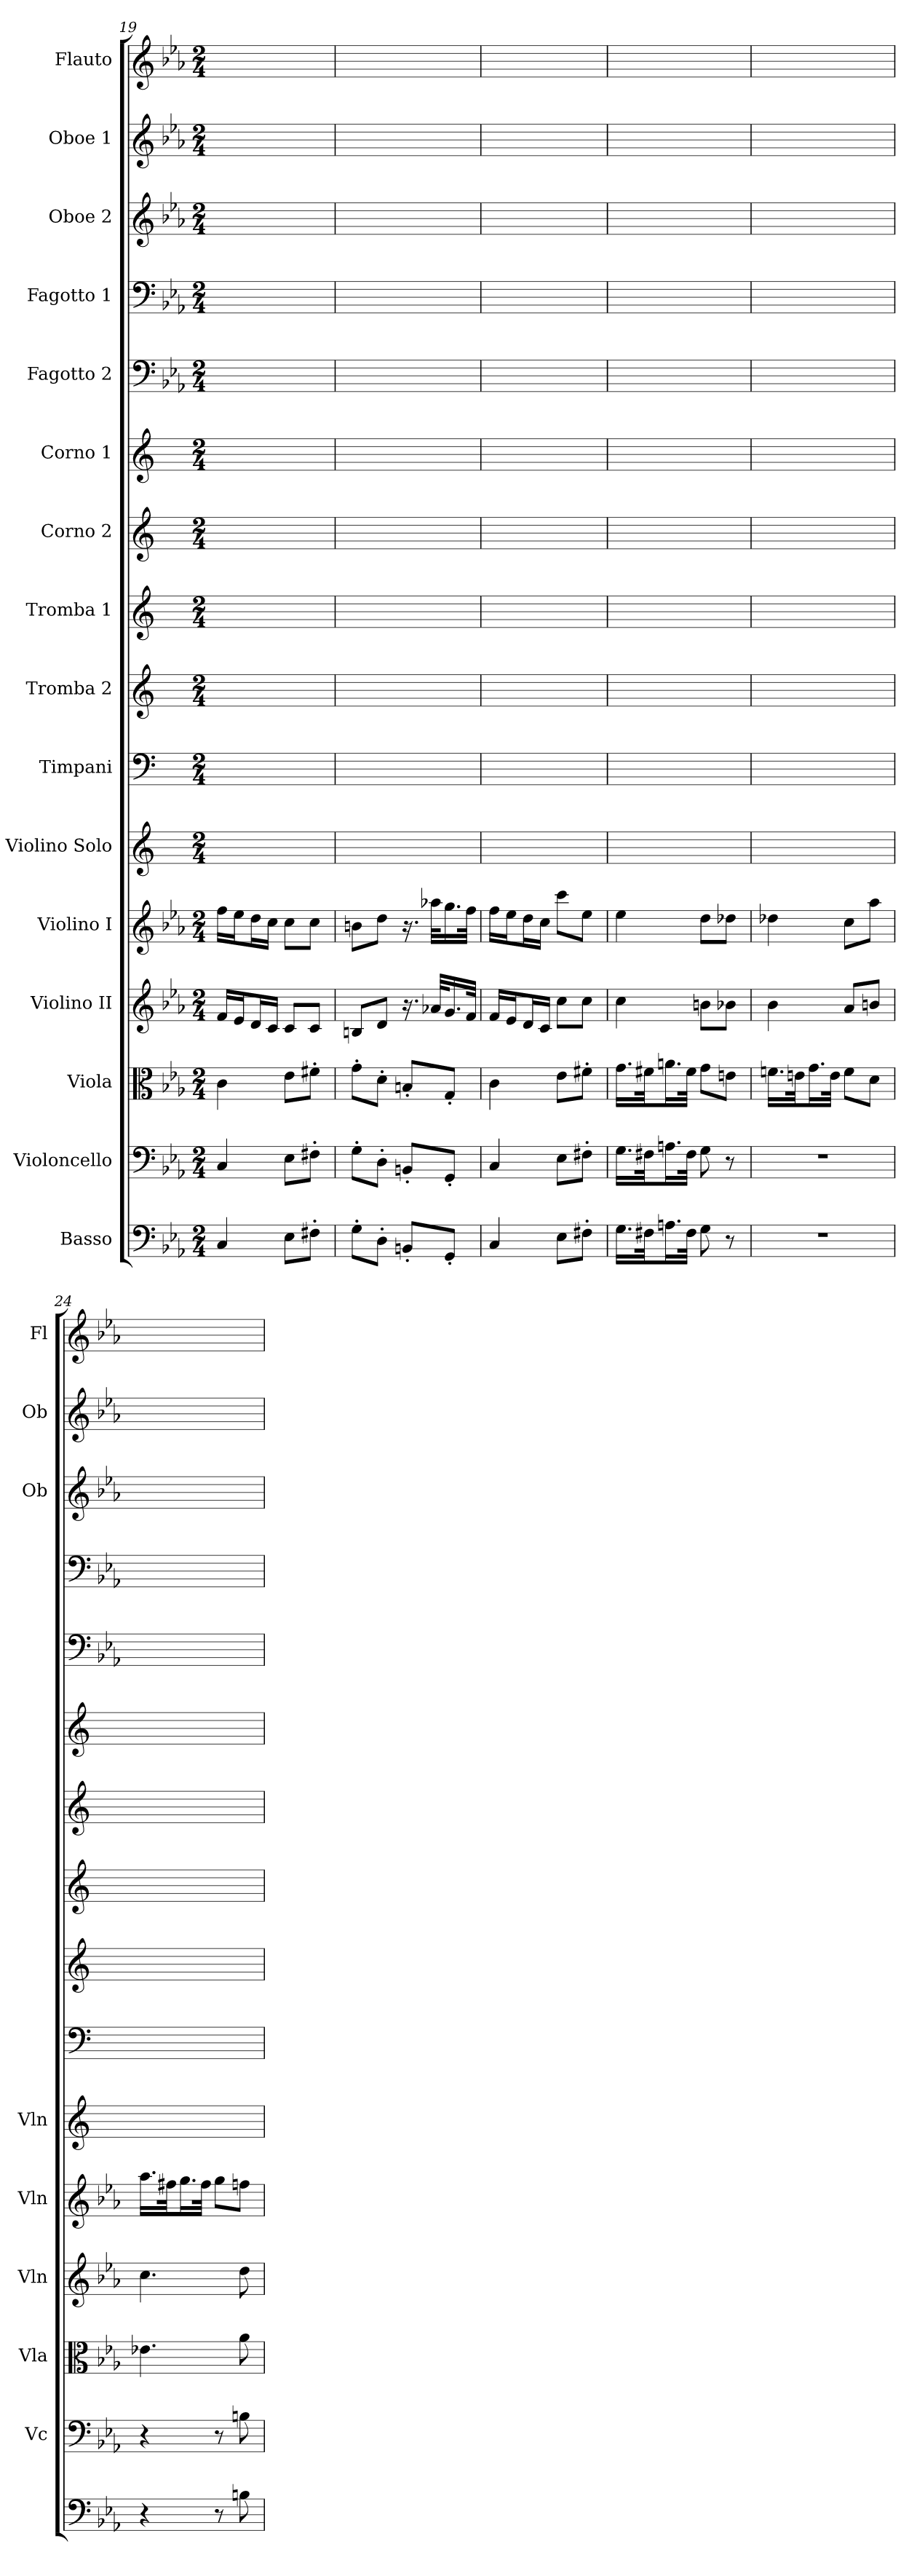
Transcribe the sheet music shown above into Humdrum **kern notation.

**kern	**kern	**kern	**kern	**kern	**kern	**kern	**kern	**kern	**kern	**kern	**kern	**kern	**kern	**kern	**kern
*part16	*part15	*part14	*part13	*part12	*part11	*part10	*part9	*part8	*part7	*part6	*part5	*part4	*part3	*part2	*part1
*staff16	*staff15	*staff14	*staff13	*staff12	*staff11	*staff10	*staff9	*staff8	*staff7	*staff6	*staff5	*staff4	*staff3	*staff2	*staff1
*I"Basso	*I"Violoncello	*I"Viola	*I"Violino II	*I"Violino I	*I"Violino Solo	*I"Timpani	*I"Tromba 2	*I"Tromba 1	*I"Corno 2	*I"Corno 1	*I"Fagotto 2	*I"Fagotto 1	*I"Oboe 2	*I"Oboe 1	*I"Flauto
*	*I'Vc	*I'Vla	*I'Vln	*I'Vln	*I'Vln	*	*	*	*	*	*	*	*I'Ob	*I'Ob	*I'Fl
*clefF4	*clefF4	*clefC3	*clefG2	*clefG2	*clefG2	*clefF4	*clefG2	*clefG2	*clefG2	*clefG2	*clefF4	*clefF4	*clefG2	*clefG2	*clefG2
*ITrd7c12	*	*	*	*	*	*	*ITrd1c2	*ITrd1c2	*ITrd7c12	*ITrd7c12	*	*	*	*	*
*k[b-e-a-]	*k[b-e-a-]	*k[b-e-a-]	*k[b-e-a-]	*k[b-e-a-]	*	*	*	*	*	*	*k[b-e-a-]	*k[b-e-a-]	*k[b-e-a-]	*k[b-e-a-]	*k[b-e-a-]
*M2/4	*M2/4	*M2/4	*M2/4	*M2/4	*M2/4	*M2/4	*M2/4	*M2/4	*M2/4	*M2/4	*M2/4	*M2/4	*M2/4	*M2/4	*M2/4
=19	=19	=19	=19	=19	=19	=19	=19	=19	=19	=19	=19	=19	=19	=19	=19
4CC	4C	4c	16f/LL	16ff\LL	2ryy	2ryy	2ryy	2ryy	2ryy	2ryy	2ryy	2ryy	2ryy	2ryy	2ryy
.	.	.	16e-/J	16ee-\J	.	.	.	.	.	.	.	.	.	.	.
.	.	.	16d/L	16dd\L	.	.	.	.	.	.	.	.	.	.	.
.	.	.	16c/JJ	16cc\JJ	.	.	.	.	.	.	.	.	.	.	.
8EE-\L	8E-\L	8e-\L	8c/L	8cc\L	.	.	.	.	.	.	.	.	.	.	.
8FF#X'\J	8F#X'\J	8f#X'\J	8c/J	8cc\J	.	.	.	.	.	.	.	.	.	.	.
=20	=20	=20	=20	=20	=20	=20	=20	=20	=20	=20	=20	=20	=20	=20	=20
8GG'\L	8G'\L	8g'\L	8Bn/L	8bn\L	2ryy	2ryy	2ryy	2ryy	2ryy	2ryy	2ryy	2ryy	2ryy	2ryy	2ryy
8DD'\J	8D'\J	8d'\J	8d/J	8dd\J	.	.	.	.	.	.	.	.	.	.	.
8BBBn'/L	8BBn'/L	8Bn'/L	16.r	16.r	.	.	.	.	.	.	.	.	.	.	.
.	.	.	32a-X/KLL	32aa-X\KLL	.	.	.	.	.	.	.	.	.	.	.
8GGG'/J	8GG'/J	8G'/J	16.g/	16.gg\	.	.	.	.	.	.	.	.	.	.	.
.	.	.	32f/JJk	32ff\JJk	.	.	.	.	.	.	.	.	.	.	.
=21	=21	=21	=21	=21	=21	=21	=21	=21	=21	=21	=21	=21	=21	=21	=21
4CC	4C	4c	16f/LL	16ff\LL	2ryy	2ryy	2ryy	2ryy	2ryy	2ryy	2ryy	2ryy	2ryy	2ryy	2ryy
.	.	.	16e-/J	16ee-\J	.	.	.	.	.	.	.	.	.	.	.
.	.	.	16d/L	16dd\L	.	.	.	.	.	.	.	.	.	.	.
.	.	.	16c/JJ	16cc\JJ	.	.	.	.	.	.	.	.	.	.	.
8EE-\L	8E-\L	8e-\L	8cc\L	8ccc\L	.	.	.	.	.	.	.	.	.	.	.
8FF#X'\J	8F#X'\J	8f#X'\J	8cc\J	8ee-\J	.	.	.	.	.	.	.	.	.	.	.
=22	=22	=22	=22	=22	=22	=22	=22	=22	=22	=22	=22	=22	=22	=22	=22
16.GG\LL	16.G\LL	16.g\LL	4cc	4ee-	2ryy	2ryy	2ryy	2ryy	2ryy	2ryy	2ryy	2ryy	2ryy	2ryy	2ryy
32FF#X\Jk	32F#X\Jk	32f#X\Jk	.	.	.	.	.	.	.	.	.	.	.	.	.
16.AAn\L	16.An\L	16.an\L	.	.	.	.	.	.	.	.	.	.	.	.	.
32FF#\JJk	32F#\JJk	32f#\JJk	.	.	.	.	.	.	.	.	.	.	.	.	.
8GG	8G	8g\L	8bn\L	8dd\L	.	.	.	.	.	.	.	.	.	.	.
8r	8r	8en\J	8b-X\J	8dd-X\J	.	.	.	.	.	.	.	.	.	.	.
=23	=23	=23	=23	=23	=23	=23	=23	=23	=23	=23	=23	=23	=23	=23	=23
2r	2r	16.fn\LL	4b-	4dd-X	2ryy	2ryy	2ryy	2ryy	2ryy	2ryy	2ryy	2ryy	2ryy	2ryy	2ryy
.	.	32en\Jk	.	.	.	.	.	.	.	.	.	.	.	.	.
.	.	16.g\L	.	.	.	.	.	.	.	.	.	.	.	.	.
.	.	32e\JJk	.	.	.	.	.	.	.	.	.	.	.	.	.
.	.	8f\L	8a-/L	8cc\L	.	.	.	.	.	.	.	.	.	.	.
.	.	8d\J	8bn/J	8aa-\J	.	.	.	.	.	.	.	.	.	.	.
=24	=24	=24	=24	=24	=24	=24	=24	=24	=24	=24	=24	=24	=24	=24	=24
4r	4r	4.e-X	4.cc	16.aa-\LL	2ryy	2ryy	2ryy	2ryy	2ryy	2ryy	2ryy	2ryy	2ryy	2ryy	2ryy
.	.	.	.	32ff#X\Jk	.	.	.	.	.	.	.	.	.	.	.
.	.	.	.	16.gg\L	.	.	.	.	.	.	.	.	.	.	.
.	.	.	.	32ff#\JJk	.	.	.	.	.	.	.	.	.	.	.
8r	8r	.	.	8gg\L	.	.	.	.	.	.	.	.	.	.	.
8BBn	8Bn	8a-	8dd	8ffn\J	.	.	.	.	.	.	.	.	.	.	.
=	=	=	=	=	=	=	=	=	=	=	=	=	=	=	=
*-	*-	*-	*-	*-	*-	*-	*-	*-	*-	*-	*-	*-	*-	*-	*-
